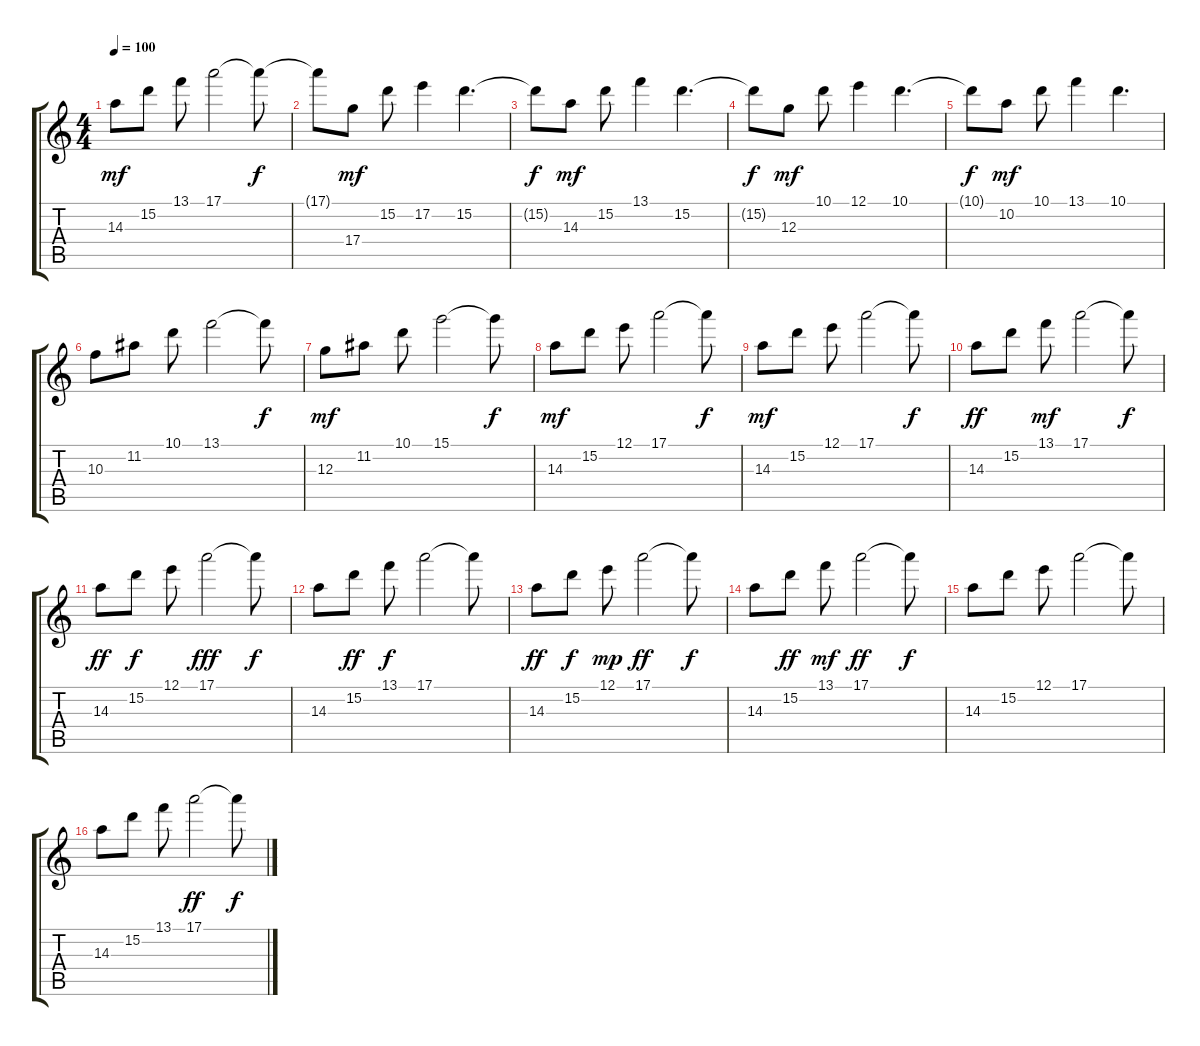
\track "" {instrument electricguitarmuted}
\staff {score tabs}
\tuning (E4 B3 G3 D3 A2 E2) {hide}
\ts (4 4)
\tempo 100
\clef g2
\ks c
14.3.8{dy mf} 15.2.8 13.1.8 17.1.2 17.1{t}.8{dy f} |
17.1{t}.8 17.4.8{dy mf} 15.2.8 17.2.4 15.2.4{d} |
15.2{t}.8{dy f} 14.3.8{dy mf} 15.2.8 13.1.4 15.2.4{d} |
15.2{t}.8{dy f} 12.3.8{dy mf} 10.1.8 12.1.4 10.1.4{d} |
10.1{t}.8{dy f} 10.2.8{dy mf} 10.1.8 13.1.4 10.1.4{d} |
10.3.8 11.2.8 10.1.8 13.1.2 13.1{t}.8{dy f} |
12.3.8{dy mf} 11.2.8 10.1.8 15.1.2 15.1{t}.8{dy f} |
14.3.8{dy mf} 15.2.8 12.1.8 17.1.2 17.1{t}.8{dy f} |
14.3.8{dy mf} 15.2.8 12.1.8 17.1.2 17.1{t}.8{dy f} |
14.3.8{dy ff} 15.2.8 13.1.8{dy mf} 17.1.2 17.1{t}.8{dy f} |
14.3.8{dy ff} 15.2.8{dy f} 12.1.8 17.1.2{dy fff} 17.1{t}.8{dy f} |
14.3.8 15.2.8{dy ff} 13.1.8{dy f} 17.1.2 17.1{t}.8 |
14.3.8{dy ff} 15.2.8{dy f} 12.1.8{dy mp} 17.1.2{dy ff} 17.1{t}.8{dy f} |
14.3.8 15.2.8{dy ff} 13.1.8{dy mf} 17.1.2{dy ff} 17.1{t}.8{dy f} |
14.3.8 15.2.8 12.1.8 17.1.2 17.1{t}.8 |
14.3.8 15.2.8 13.1.8 17.1.2{dy ff} 17.1{t}.8{dy f}
